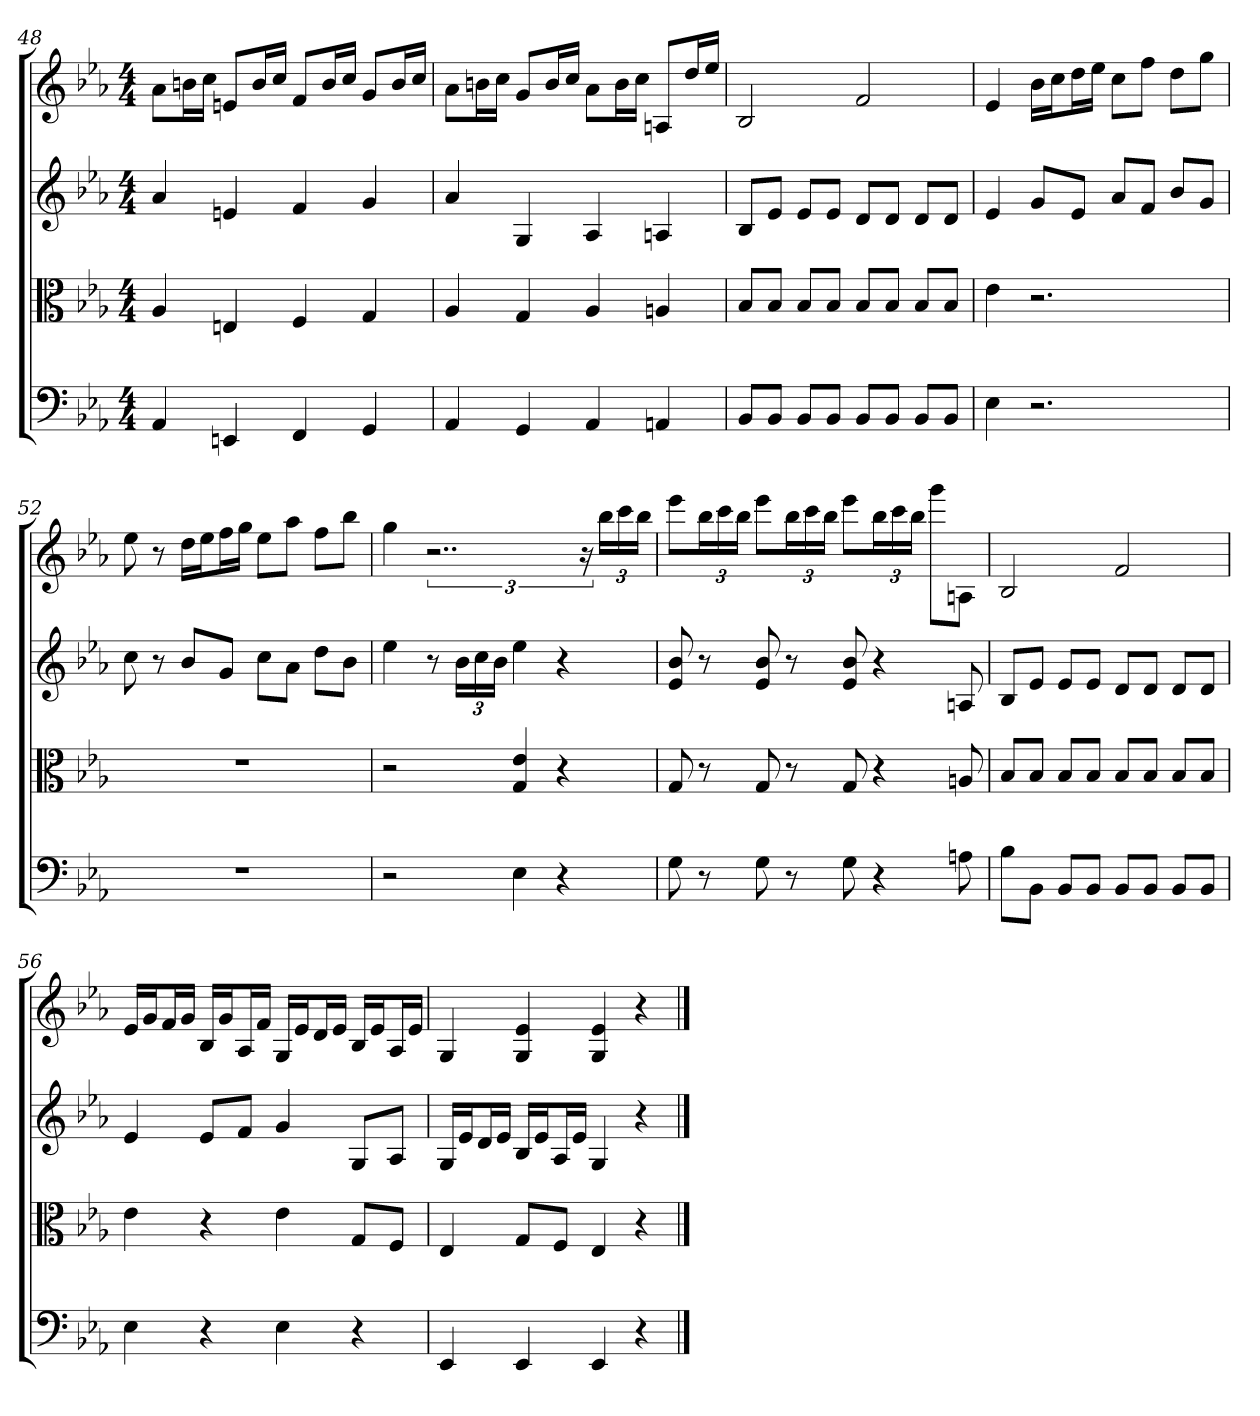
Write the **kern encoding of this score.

**kern	**kern	**kern	**kern
*part4	*part3	*part2	*part1
*staff4	*staff3	*staff2	*staff1
*clefF4	*clefC3	*	*
*k[b-e-a-]	*k[b-e-a-]	*k[b-e-a-]	*k[b-e-a-]
*E-:	*E-:	*E-:	*E-:
*M4/4	*M4/4	*M4/4	*M4/4
=48	=48	=48	=48
4AA-	4A-	4a-	8a-L
.	.	.	16bnL
.	.	.	16ccJJ
4EEn	4En	4en	8enL
.	.	.	16bL
.	.	.	16ccJJ
4FF	4F	4f	8fL
.	.	.	16bL
.	.	.	16ccJJ
4GG	4G	4g	8gL
.	.	.	16bL
.	.	.	16ccJJ
=49	=49	=49	=49
4AA-	4A-	4a-	8a-L
.	.	.	16bnL
.	.	.	16ccJJ
4GG	4G	4G	8gL
.	.	.	16bL
.	.	.	16ccJJ
4AA-	4A-	4A-	8a-L
.	.	.	16bL
.	.	.	16ccJJ
4AAn	4An	4An	8AnL
.	.	.	16ddL
.	.	.	16ee-JJ
=50	=50	=50	=50
8BB-/L	8B-/L	8B-L	2B-
8BB-/J	8B-/J	8e-J	.
8BB-/L	8B-/L	8e-L	.
8BB-/J	8B-/J	8e-J	.
8BB-/L	8B-/L	8dL	2f
8BB-/J	8B-/J	8dJ	.
8BB-/L	8B-/L	8dL	.
8BB-/J	8B-/J	8dJ	.
=51	=51	=51	=51
4E-	4e-	4e-	4e-
2.r	2.r	8gL	16b-LL
.	.	.	16ccJ
.	.	8e-J	16ddL
.	.	.	16ee-JJ
.	.	8a-L	8ccL
.	.	8fJ	8ffJ
.	.	8b-L	8ddL
.	.	8gJ	8ggJ
=52	=52	=52	=52
1r	1r	8cc	8ee-
.	.	8r	8r
.	.	8b-L	16ddLL
.	.	.	16ee-J
.	.	8gJ	16ffL
.	.	.	16ggJJ
.	.	8ccL	8ee-L
.	.	8a-J	8aa-J
.	.	8ddL	8ffL
.	.	8b-J	8bb-J
=53	=53	=53	=53
2r	2r	4ee-	4gg
.	.	8r	3..r
.	.	24b-LL	.
.	.	24cc	.
.	.	24b-JJ	.
4E-	4G 4e-	4ee-	.
4r	4r	4r	.
.	.	.	24r
.	.	.	24bb-LL
.	.	.	24ccc
.	.	.	24bb-JJ
=54	=54	=54	=54
8G	8G	8e- 8b-	8eee-L
8r	8r	8r	24bb-L
.	.	.	24ccc
.	.	.	24bb-JJ
8G	8G	8e- 8b-	8eee-L
8r	8r	8r	24bb-L
.	.	.	24ccc
.	.	.	24bb-JJ
8G	8G	8e- 8b-	8eee-L
4r	4r	4r	24bb-L
.	.	.	24ccc
.	.	.	24bb-JJ
.	.	.	8gggL
8An	8An	8An	8AnJ
=55	=55	=55	=55
8B-\L	8B-/L	8B-L	2B-
8BB-\J	8B-/J	8e-J	.
8BB-/L	8B-/L	8e-L	.
8BB-/J	8B-/J	8e-J	.
8BB-/L	8B-/L	8dL	2f
8BB-/J	8B-/J	8dJ	.
8BB-/L	8B-/L	8dL	.
8BB-/J	8B-/J	8dJ	.
=56	=56	=56	=56
4E-	4e-	4e-	16e-LL
.	.	.	16gJ
.	.	.	16fL
.	.	.	16gJJ
4r	4r	8e-L	16B-LL
.	.	.	16gJ
.	.	8fJ	16A-L
.	.	.	16fJJ
4E-	4e-	4g	16GLL
.	.	.	16e-J
.	.	.	16dL
.	.	.	16e-JJ
4r	8G/L	8GL	16B-LL
.	.	.	16e-J
.	8F/J	8A-J	16A-L
.	.	.	16e-JJ
=57	=57	=57	=57
4EE-	4E-	16GLL	4G
.	.	16e-J	.
.	.	16dL	.
.	.	16e-JJ	.
4EE-	8G/L	16B-LL	4G 4e-
.	.	16e-J	.
.	8F/J	16A-L	.
.	.	16e-JJ	.
4EE-	4E-	4G	4G 4e-
4r	4r	4r	4r
==	==	==	==
*-	*-	*-	*-
